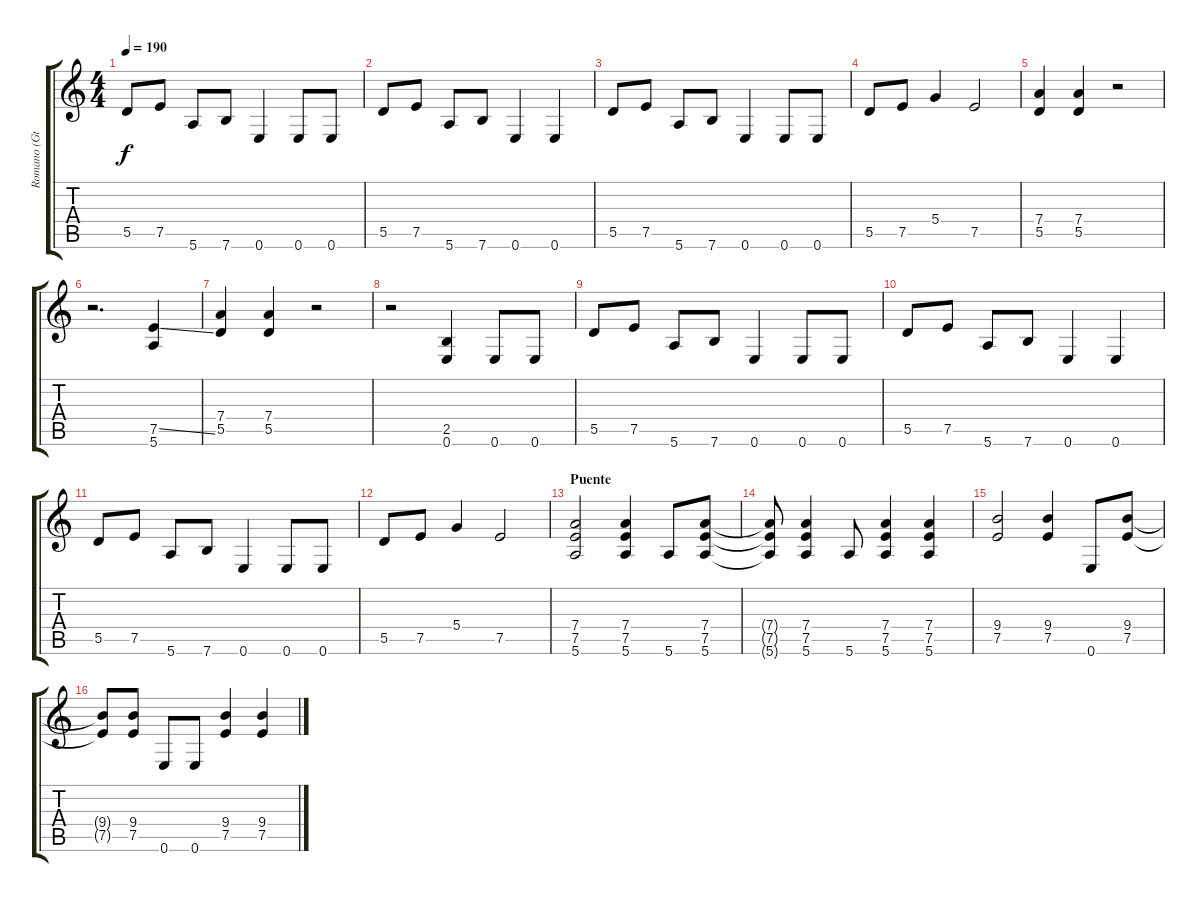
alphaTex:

\track ("Romano (Gtr 2)" "Romano (Gt") {instrument distortionguitar}
\staff {score tabs}
\tuning (E4 B3 G3 D3 A2 E2) {hide}
\ts (4 4)
\tempo 190
\clef g2
\ks c
5.5.8{dy f} 7.5.8 5.6.8 7.6.8 0.6.4 0.6.8 0.6.8 |
5.5.8 7.5.8 5.6.8 7.6.8 0.6.4 0.6.4 |
5.5.8 7.5.8 5.6.8 7.6.8 0.6.4 0.6.8 0.6.8 |
5.5.8 7.5.8 5.4.4 7.5.2 |
(7.4 5.5).4 (7.4 5.5).4 r.2 |
r.2{d} (7.5{ss} 5.6).4 |
(7.4 5.5).4 (7.4 5.5).4 r.2 |
r.2 (2.5 0.6).4 0.6.8 0.6.8 |
5.5.8 7.5.8 5.6.8 7.6.8 0.6.4 0.6.8 0.6.8 |
5.5.8 7.5.8 5.6.8 7.6.8 0.6.4 0.6.4 |
5.5.8 7.5.8 5.6.8 7.6.8 0.6.4 0.6.8 0.6.8 |
5.5.8 7.5.8 5.4.4 7.5.2 |
\section ("" "Puente")
(7.4 7.5 5.6).2 (7.4 7.5 5.6).4 5.6.8 (7.4 7.5 5.6).8 |
(7.4{t} 7.5{t} 5.6{t}).8 (7.4 7.5 5.6).4 5.6.8 (7.4 7.5 5.6).4 (7.4 7.5 5.6).4 |
(9.4 7.5).2 (9.4 7.5).4 0.6.8 (9.4 7.5).8 |
(9.4{t} 7.5{t}).8 (9.4 7.5).8 0.6.8 0.6.8 (9.4 7.5).4 (9.4 7.5).4
